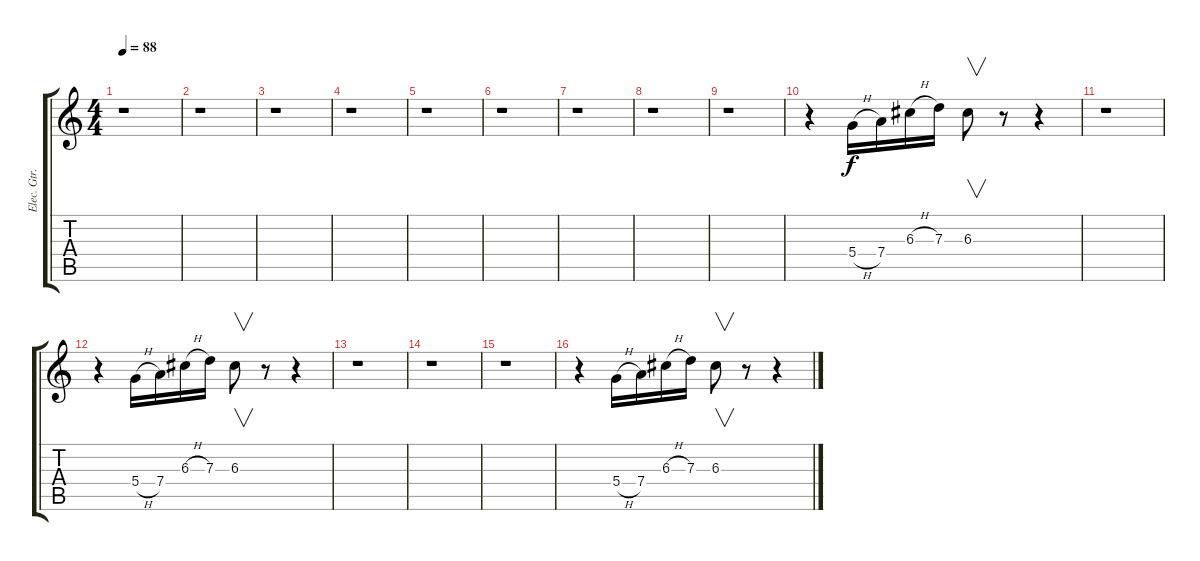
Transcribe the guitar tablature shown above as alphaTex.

\track ("Elec. Gtr. 4" "Elec. Gtr.") {instrument distortionguitar}
\staff {score tabs}
\tuning (E4 B3 G3 D3 A2 D2) {hide}
\ts (4 4)
\tempo 88
\clef g2
\ks c
r.1{dy f} |
r.1 |
r.1 |
r.1 |
r.1 |
r.1 |
r.1 |
r.1 |
r.1 |
r.4 5.4{h}.16 7.4.16 6.3{h}.16 7.3.16 6.3.8{v} r.8 r.4 |
r.1 |
r.4 5.4{h}.16 7.4.16 6.3{h}.16 7.3.16 6.3.8{v} r.8 r.4 |
r.1 |
r.1 |
r.1 |
r.4 5.4{h}.16 7.4.16 6.3{h}.16 7.3.16 6.3.8{v} r.8 r.4
